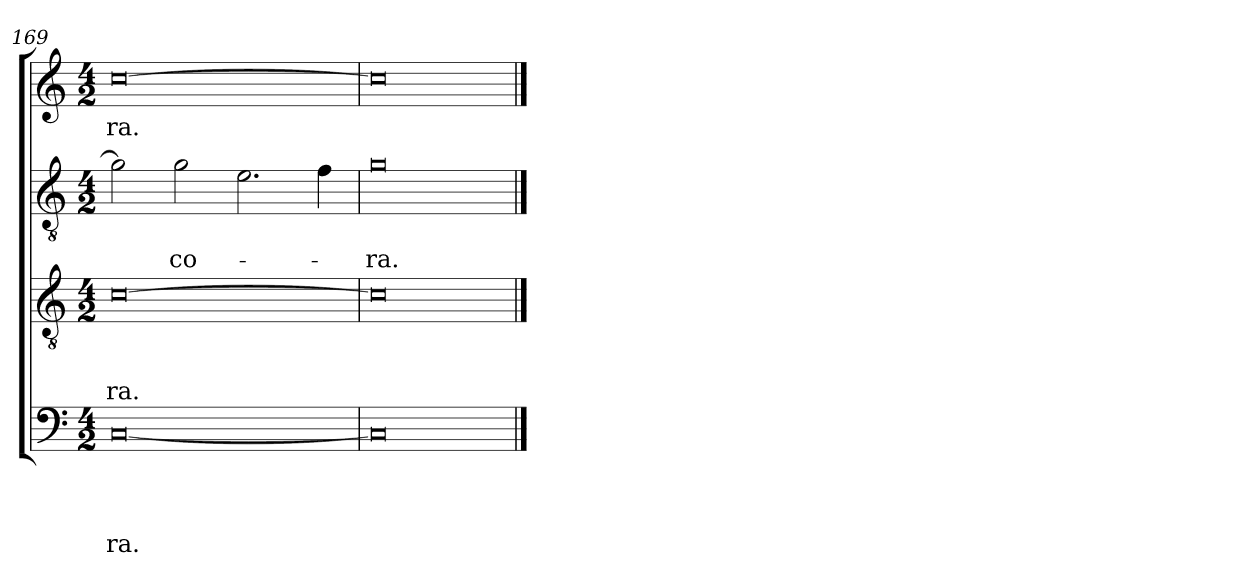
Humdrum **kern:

**kern	**text	**text	**text	**text	**kern	**text	**text	**text	**kern	**text	**text	**kern	**text
*part4	*part4	*part4	*part4	*part4	*part3	*part3	*part3	*part3	*part2	*part2	*part2	*part1	*part1
*staff4	*staff4	*staff4	*staff4	*staff4	*staff3	*staff3	*staff3	*staff3	*staff2	*staff2	*staff2	*staff1	*staff1
*	*	*	*	*	*I'T	*	*	*	*I'A	*	*	*I'C	*
*clefF4	*	*	*	*	*clefGv2	*	*	*	*clefGv2	*	*	*clefG2	*
*k[]	*	*	*	*	*k[]	*	*	*	*k[]	*	*	*k[]	*
*C:	*	*	*	*	*C:	*	*	*	*C:	*	*	*C:	*
*M4/2	*	*	*	*	*M4/2	*	*	*	*M4/2	*	*	*M4/2	*
=169	=169	=169	=169	=169	=169	=169	=169	=169	=169	=169	=169	=169	=169
!	!	!	!	!LO:LY:b	!	!	!	!LO:LY:b	!	!	!	!	!LO:LY:b
[0C	.	.	.	-ra.	[0c	.	.	-ra.	2g\]	.	.	[0cc	-ra.
!	!	!	!	!	!	!	!	!	!	!	!LO:LY:b	!	!
.	.	.	.	.	.	.	.	.	2g\	.	-co-	.	.
.	.	.	.	.	.	.	.	.	2.e\	.	.	.	.
.	.	.	.	.	.	.	.	.	4f\	.	.	.	.
=170	=170	=170	=170	=170	=170	=170	=170	=170	=170	=170	=170	=170	=170
!	!	!	!	!	!	!	!	!	!	!	!LO:LY:b	!	!
0C]	.	.	.	.	0c]	.	.	.	0g	.	-ra.	0cc]	.
==	==	==	==	==	==	==	==	==	==	==	==	==	==
*-	*-	*-	*-	*-	*-	*-	*-	*-	*-	*-	*-	*-	*-
